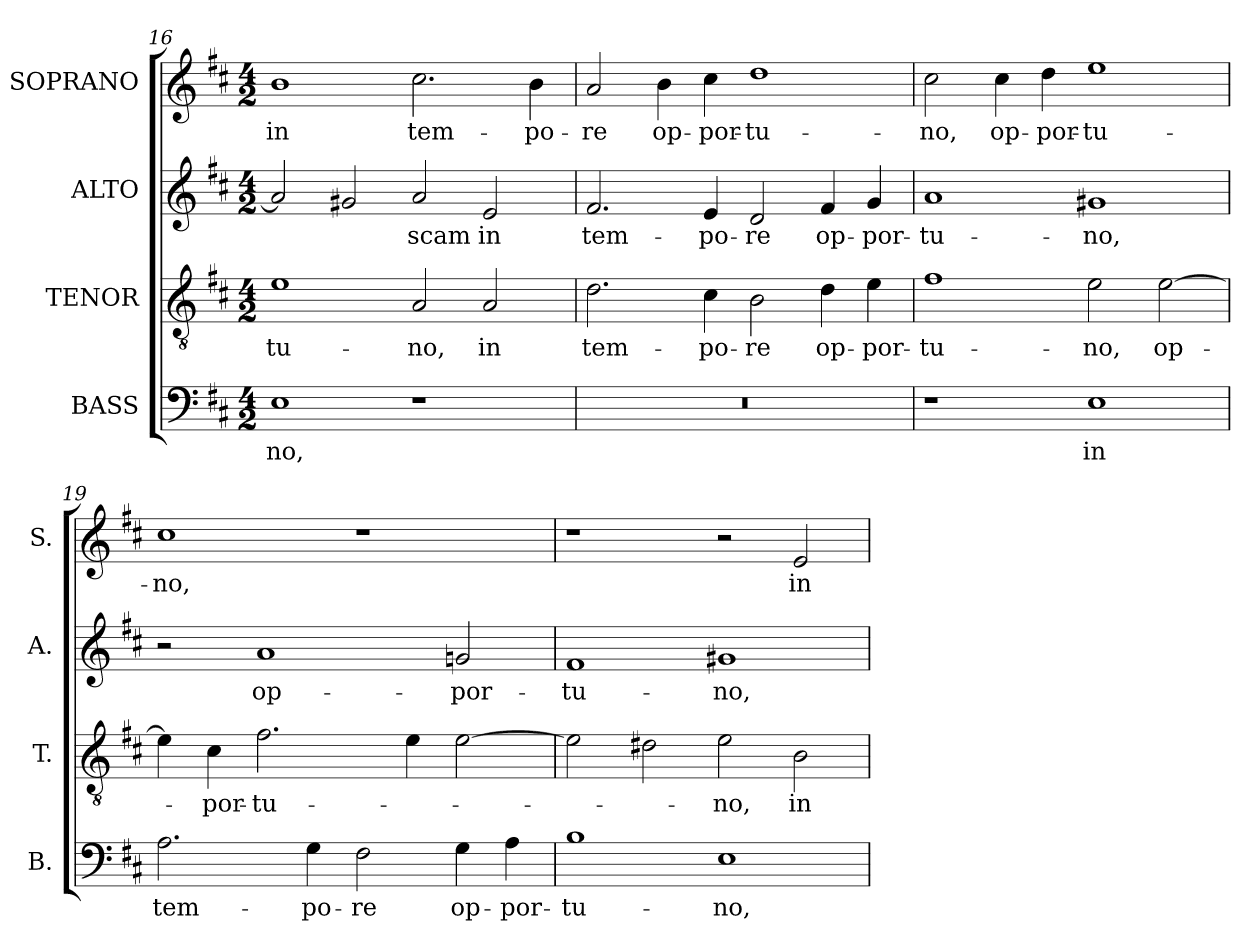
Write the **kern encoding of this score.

**kern	**text	**kern	**text	**kern	**text	**kern	**text
*part4	*part4	*part3	*part3	*part2	*part2	*part1	*part1
*staff4	*staff4	*staff3	*staff3	*staff2	*staff2	*staff1	*staff1
*I"BASS	*	*I"TENOR	*	*I"ALTO	*	*I"SOPRANO	*
*I'B.	*	*I'T.	*	*I'A.	*	*I'S.	*
*clefF4	*	*clefGv2	*	*clefG2	*	*clefG2	*
*	*	*ITrd7c12	*	*	*	*	*
*k[f#c#]	*	*k[f#c#]	*	*k[f#c#]	*	*k[f#c#]	*
*D:	*	*D:	*	*D:	*	*D:	*
*M4/2	*	*M4/2	*	*M4/2	*	*M4/2	*
=16	=16	=16	=16	=16	=16	=16	=16
!	!LO:LY:b:color=#000000	!	!	!	!	!	!
!	!	!	!LO:LY:b:color=#000000	!	!	!	!
!	!	!	!	!	!	!	!LO:LY:b:color=#000000
1Ei	-no,	1Ei	-tu-	2ai/]	.	1bi	in
.	.	.	.	2g#Xi/	.	.	.
!	!	!	!LO:LY:b:color=#000000	!	!	!	!
!	!	!	!	!	!LO:LY:b:color=#000000	!	!
!	!	!	!	!	!	!	!LO:LY:b:color=#000000
1r	.	2AAi/	-no,	2ai/	-scam	2.cc#i\	tem-
!	!	!	!LO:LY:b:color=#000000	!	!	!	!
!	!	!	!	!	!LO:LY:b:color=#000000	!	!
.	.	2AAi/	in	2ei/	in	.	.
!	!	!	!	!	!	!	!LO:LY:b:color=#000000
.	.	.	.	.	.	4bi\	-po-
=17	=17	=17	=17	=17	=17	=17	=17
!LO:N:vis=1	!	!	!	!	!	!	!
!	!	!	!LO:LY:b:color=#000000	!	!	!	!
!	!	!	!	!	!LO:LY:b:color=#000000	!	!
!	!	!	!	!	!	!	!LO:LY:b:color=#000000
0r	.	2.Di\	tem-	2.f#i/	tem-	2ai/	-re
!	!	!	!	!	!	!	!LO:LY:b:color=#000000
.	.	.	.	.	.	4bi\	op-
!	!	!	!LO:LY:b:color=#000000	!	!	!	!
!	!	!	!	!	!LO:LY:b:color=#000000	!	!
!	!	!	!	!	!	!	!LO:LY:b:color=#000000
.	.	4C#i\	-po-	4ei/	-po-	4cc#i\	-por-
!	!	!	!LO:LY:b:color=#000000	!	!	!	!
!	!	!	!	!	!LO:LY:b:color=#000000	!	!
!	!	!	!	!	!	!	!LO:LY:b:color=#000000
.	.	2BBi\	-re	2di/	-re	1ddi	-tu-
!	!	!	!LO:LY:b:color=#000000	!	!	!	!
!	!	!	!	!	!LO:LY:b:color=#000000	!	!
.	.	4Di\	op-	4f#i/	op-	.	.
!	!	!	!LO:LY:b:color=#000000	!	!	!	!
!	!	!	!	!	!LO:LY:b:color=#000000	!	!
.	.	4Ei\	-por-	4gi/	-por-	.	.
=18	=18	=18	=18	=18	=18	=18	=18
!	!	!	!LO:LY:b:color=#000000	!	!	!	!
!	!	!	!	!	!LO:LY:b:color=#000000	!	!
!	!	!	!	!	!	!	!LO:LY:b:color=#000000
1r	.	1F#i	-tu-	1ai	-tu-	2cc#i\	-no,
!	!	!	!	!	!	!	!LO:LY:b:color=#000000
.	.	.	.	.	.	4cc#i\	op-
!	!	!	!	!	!	!	!LO:LY:b:color=#000000
.	.	.	.	.	.	4ddi\	-por-
!	!LO:LY:b:color=#000000	!	!	!	!	!	!
!	!	!	!LO:LY:b:color=#000000	!	!	!	!
!	!	!	!	!	!LO:LY:b:color=#000000	!	!
!	!	!	!	!	!	!	!LO:LY:b:color=#000000
1Ei	in	2Ei\	-no,	1g#Xi	-no,	1eei	-tu-
!	!	!	!LO:LY:b:color=#000000	!	!	!	!
.	.	[2Ei\	op-	.	.	.	.
!!LO:PB:g=z
=19	=19	=19	=19	=19	=19	=19	=19
!	!LO:LY:b:color=#000000	!	!	!	!	!	!
!	!	!	!	!	!	!	!LO:LY:b:color=#000000
2.Ai\	tem-	4Ei\]	.	2r	.	1cc#i	-no,
!	!	!	!LO:LY:b:color=#000000	!	!	!	!
.	.	4C#i\	-por-	.	.	.	.
!	!	!	!LO:LY:b:color=#000000	!	!	!	!
!	!	!	!	!	!LO:LY:b:color=#000000	!	!
.	.	2.F#i\	-tu-	1ai	op-	.	.
!	!LO:LY:b:color=#000000	!	!	!	!	!	!
4Gi\	-po-	.	.	.	.	.	.
!	!LO:LY:b:color=#000000	!	!	!	!	!	!
2F#i\	-re	.	.	.	.	1r	.
.	.	4Ei\	.	.	.	.	.
!	!LO:LY:b:color=#000000	!	!	!	!	!	!
!	!	!	!	!	!LO:LY:b:color=#000000	!	!
4Gi\	op-	[2Ei\	.	2gni/	-por-	.	.
!	!LO:LY:b:color=#000000	!	!	!	!	!	!
4Ai\	-por-	.	.	.	.	.	.
=20	=20	=20	=20	=20	=20	=20	=20
!	!LO:LY:b:color=#000000	!	!	!	!	!	!
!	!	!	!	!	!LO:LY:b:color=#000000	!	!
1Bi	-tu-	2Ei\]	.	1f#i	-tu-	1r	.
.	.	2D#Xi\	.	.	.	.	.
!	!LO:LY:b:color=#000000	!	!	!	!	!	!
!	!	!	!LO:LY:b:color=#000000	!	!	!	!
!	!	!	!	!	!LO:LY:b:color=#000000	!	!
1Ei	-no,	2Ei\	-no,	1g#Xi	-no,	2r	.
!	!	!	!LO:LY:b:color=#000000	!	!	!	!
!	!	!	!	!	!	!	!LO:LY:b:color=#000000
.	.	2BBi\	in	.	.	2ei/	in
=	=	=	=	=	=	=	=
*-	*-	*-	*-	*-	*-	*-	*-
